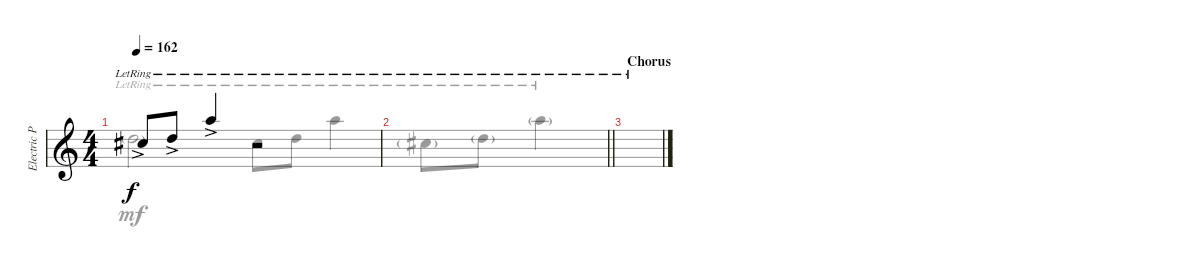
\track ("Electric Piano (Staff 1)" "Electric P") {instrument electricgrandpiano}
\staff {score}
\tuning (E4 B3 G3 D3 A2 E2 B1) {hide}
\voice
\ts (4 4)
\tempo 162
\clef g2
\ks c
9.1{ac lr}.8{dy f} 10.1{ac lr}.8 17.1{ac lr}.4 r.2 |
\barLineRight lightlight
|
\section ("" "Chorus")
|
|
|
|
|
|
|
|
|
|
|
|
|
\voice
\clef g2
\ottava regular
\simile none
\ks c
10.1{g lr t}.2{dy mf} 9.1{lr}.8 10.1{lr}.8 17.1{lr}.4 |
\barLineRight lightlight
9.1{g lr}.8 10.1{g lr}.8 17.1{g lr}.4 |
|
|
|
|
|
|
|
|
|
|
|
|
|
